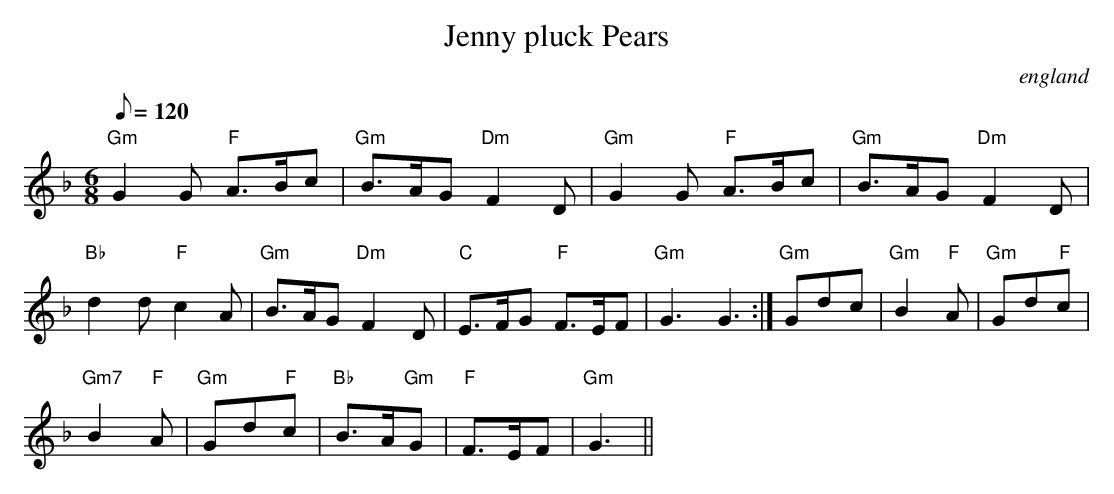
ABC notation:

X:1
T:Jenny pluck Pears
O:england
M:6/8
L:1/8
Q:120
K:F
"Gm"G2G "F"A>Bc | "Gm"B>AG "Dm"F2D | \
"Gm"G2G "F"A>Bc | "Gm"B>AG "Dm"F2D | \
"Bb"d2d "F"c2A | "Gm"B>AG "Dm"F2D | \
"C"E>FG "F"F>EF | "Gm"G3 G3 :| \
M:3/4 L:1/4 Q:100ÿ
"Gm"Gdc | "Gm"B2"F"A | "Gm"Gd"F"c |
"Gm7"B2 "F"A | "Gm"Gd"F"c | \
"Bb"B>A"Gm"G | "F"F>EF | "Gm"G3 ||
